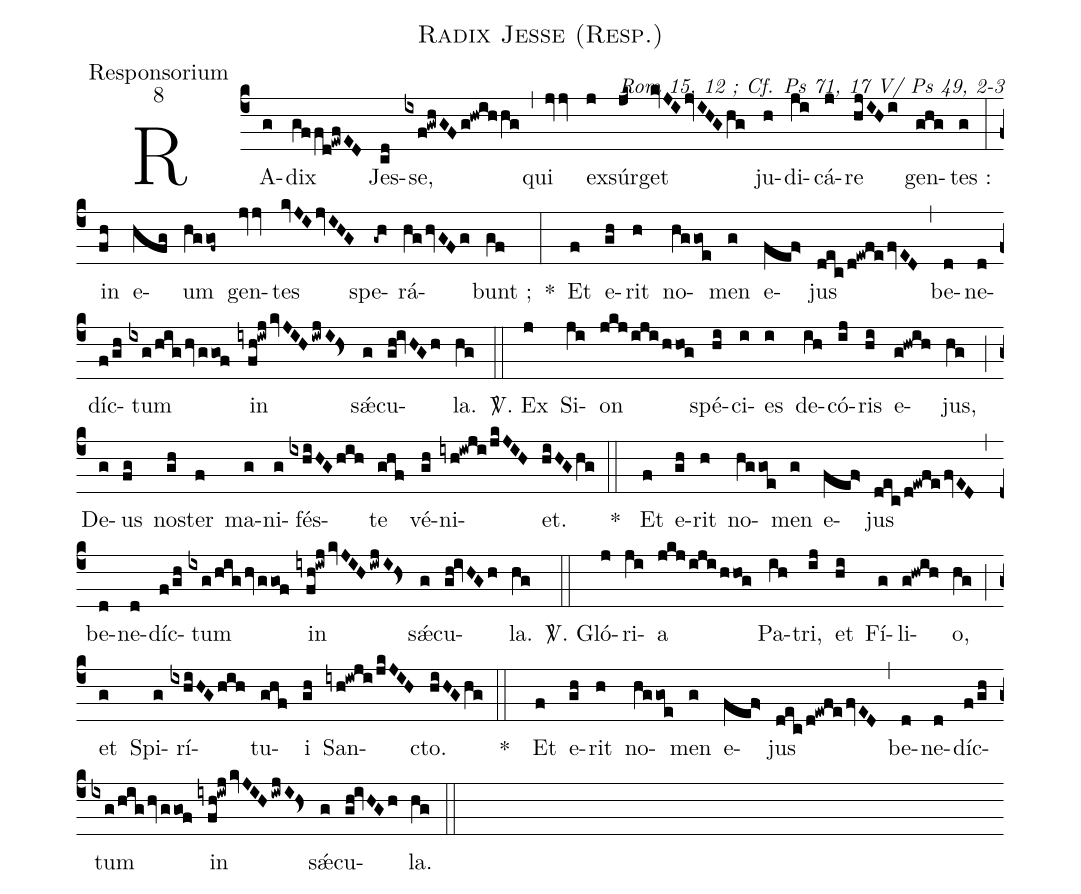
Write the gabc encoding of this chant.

name:Radix Jesse (Resp.);
office-part:Responsorium;
mode:8;
commentary:Rom 15, 12 ; Cf. Ps 71, 17 V/ Ps 49, 2-3;
%%
(c4)RA(g)dix(gffd!ewfED) Jes(cd)se,(ixf!gwhGFg!hwihhg) (,) qui(jvjv) ex(j)súr(jk~)get(kvJIjvIHGhg) ju(h)di(ji)cá(j)re(hjIHi) gen(ghg)tes :(g) (:) in(fh) e(hfg)um(hggof~) gen(jvjv)tes(kvJIjvIHG) spe(-gh)rá(hg/hvGFg)bunt ;(gf) *(:) Et(f) e(gh)rit(h) no(hggoe)men(g) e(fef>)jus(dec/d!ewfe/fvED) (,) be(d)ne(d)díc(f/gh)tum(ixg/hig/hv/ggof) in(iyfh!iwj/kvJIH/iwjI!Hs>) sǽ(g)cu(gh!ivHGh)la.(hg) (::)

<sp>V/</sp>. Ex(j) Si(ji)on(jkj/iji/hhog) spé(hi)ci(i)es(i) de(ih)có(ij)ris(hi) e(g!hwih)jus,(hg) (;) De(g)us(fg) nos(gh)ter(f) ma(g)ni(g)fés(ixhiHGhih)te(ghf) vé(gh)ni(iyh!iwji/jkJIH)et.(hiHGhg) (::)
*() Et(f) e(gh)rit(h) no(hggoe)men(g) e(fef>)jus(dec/d!ewfe/fvED) (,) be(d)ne(d)díc(f/gh)tum(ixg/hig/hv/ggof) in(iyfh!iwj/kvJIH/iwjI!Hs>) sǽ(g)cu(gh!ivHGh)la.(hg) (::)

<sp>V/</sp>. Gló(j)ri(ji)a(jkj/iji/hhog) Pa(ih)tri,(ij) et(hi) Fí(g)li(g!hwih)o,(hg) (;) et(g) Spi(g)rí(ixhiHG/hih)tu(ghf)i(gh) San(iyh!iwji/jkJIH)cto.(hiHGhg) (::)
*() Et(f) e(gh)rit(h) no(hggoe)men(g) e(fef>)jus(dec/d!ewfe/fvED) (,) be(d)ne(d)díc(f/gh)tum(ixg/hig/hv/ggof) in(iyfh!iwj/kvJIH/iwjI!Hs>) sǽ(g)cu(gh!ivHGh)la.(hg) (::)
